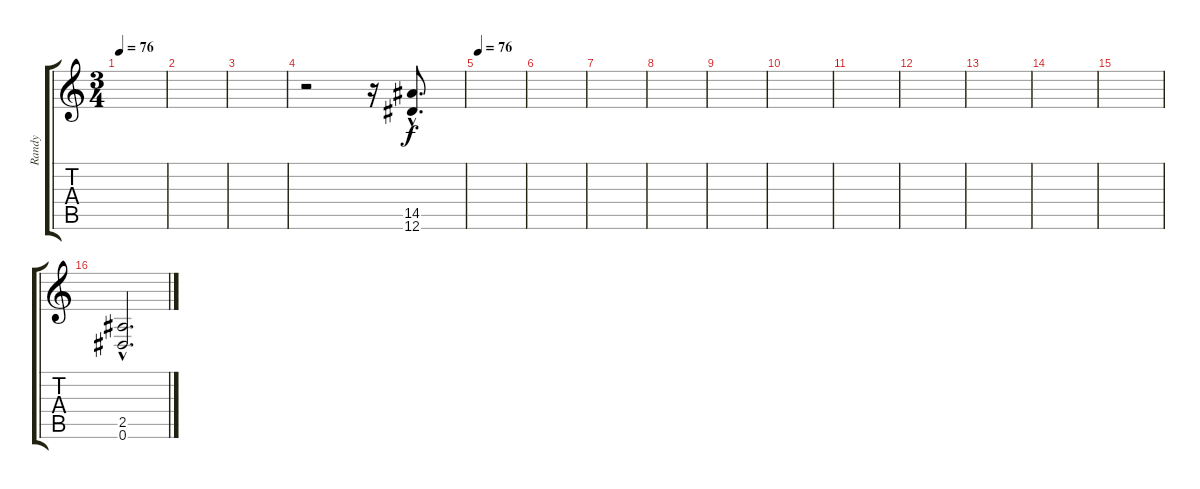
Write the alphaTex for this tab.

\track ("Randy" "Randy") {instrument distortionguitar}
\staff {score tabs}
\tuning (Eb4 Bb3 Gb3 Db3 Ab2 Eb2) {hide}
\ts (3 4)
\tempo 76
\clef g2
\ks c
|
|
|
r.2 r.16 (14.5{hac} 12.6{hac}).8{d} |
\tempo 76
|
|
|
|
|
|
|
|
|
|
|
(2.5{hac} 0.6{hac}).2{d}
